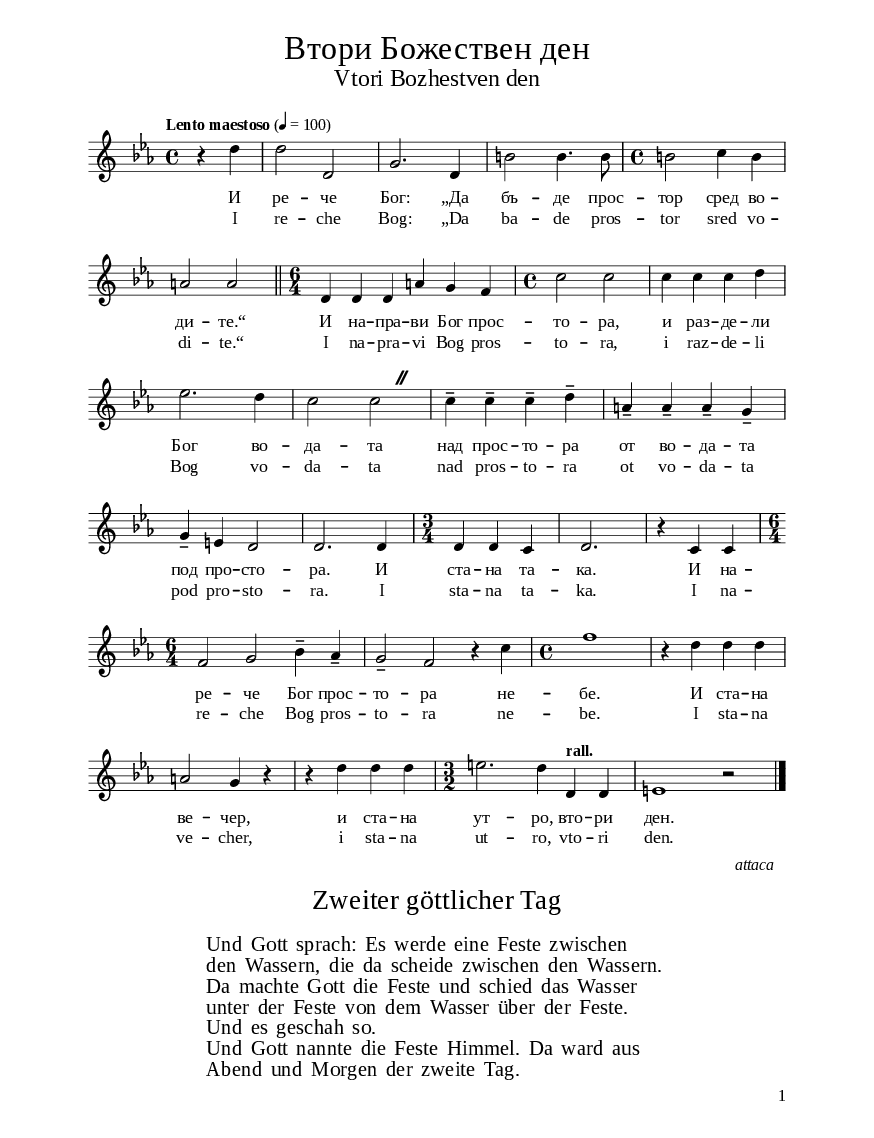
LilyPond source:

\version "2.22.1"

% include paper part and global functions
\include "include/globals.ily"

\bookpart {
  \include "include/bookpart-paper.ily"
  \score {
    \include "include/score-layout.ily"

    \new Voice \absolute {
      \clef treble
      \key c \minor
      \time 4/4
      \tempoFunc "Lento maestoso" 4 "100"
      \autoBeamOff
      \partial 2 r4 d''4 | % 2
      d''2 d'2 | % 3
      g'2. d'4 | % 4
      b'2 b'4. b'8 | % 5
      \time 4/4 b'2 c''4 b'4 \break | % 6
      a'2 a'2 \bar "||"
      | % 7
      \time 6/4  | % 7
      d'4 d'4 d'4 a'4 g'4
      f'4 | % 8
      \time 4/4  | % 8
      c''2 c''2 | % 9
      c''4 c''4 c''4 d''4 \break|
      es''2. d''4  | % 11
      c''2 c''2^\markup { "     " \musicglyph "scripts.caesura.straight" } | % 12
      c''4 -- c''4 -- c''4 -- d''4
      -- | % 13
      a'4 -- a'4 -- a'4 -- g'4 -- \break | % 14
      g'4 -- e'4 d'2 | % 15
      d'2. d'4  | % 16
      \time 3/4  | % 16
      d'4 d'4 c'4 | % 17
      d'2. | % 18
      r4 c'4 c'4 | % 19
      \time 6/4  | % 19
      f'2 g'2 bes'4 -- as'4 -- |

      g'2 -- f'2 r4 c''4 | % 21
      \time 4/4  | % 21
      f''1  | % 22
      r4 d''4 d''4 d''4 \break | % 23
      a'2 g'4 r4 | % 24
      r4 d''4 d''4 d''4 | % 25
      \time 3/2  | % 25
      e''2. d''4 d'4 ^\markup{ \bold {rall.} }
      d'4 | % 26
      e'1 r2 \bar "|."
    }

    \addlyrics {
      И
      ре -- че Бог: „Да бъ -- де прос --
      тор сред во -- ди -- те.“ И на --
      пра -- ви Бог прос -- то -- ра, и
      раз -- де -- ли Бог во -- да -- та
      над прос -- то -- ра от во -- да --
      та под про -- сто -- ра. И ста --
      на та -- ка. И на -- ре -- че Бог
      прос -- то -- ра не -- бе. И ста --
      на ве -- чер, и ста -- на ут -- ро,
      вто -- ри ден.}
      \addlyrics {
          I
        re -- che Bog: „Da ba -- de pros --
        tor sred vo -- di -- te.“ I na --
        pra -- vi Bog pros -- to -- ra, i
        raz -- de -- li Bog vo -- da -- ta
        nad pros -- to -- ra ot vo -- da --
        ta pod pro -- sto -- ra. I sta --
        na ta -- ka. I na -- re -- che Bog
        pros -- to -- ra ne -- be. I sta --
        na ve -- cher, i sta -- na ut -- ro,
        vto -- ri den.}

        \header {
          title = \titleFunc "Втори Божествен ден" "Vtori Bozhestven den"
        }

        \midi{}

      } % score

      \markup \raise #2.8 \override #'(baseline-skip . 2) {
        \column {
          \fill-line \italic { "" "" \concat {"attaca" "   " }}
        }
      }

      % include foreign translation(s) of the song
      \version "2.22.1"

\markup \fill-line { \fontsize #deTitleFontSize "Zweiter göttlicher Tag" }
\markup \null
%\markup \null
\markup \fontsize #deCoupletFontSize {
  \hspace #10
  \override #`(baseline-skip . ,deCoupletBaselineSkip)

  \column {


    \line { " " }

  \line { " "Und Gott sprach: Es werde eine Feste zwischen}
  \line { " "den Wassern, die da scheide zwischen den Wassern.}

  \line { " " Da machte Gott die Feste und schied das Wasser}
  \line { " "unter der Feste von dem Wasser über der Feste.}
  \line { " "Und es geschah so.}

  \line { " "Und Gott nannte die Feste Himmel. Da ward aus}
  \line { " "Abend und Morgen der zweite Tag.}

  }
}


    } % bookpart

    % Più mosso
    %
